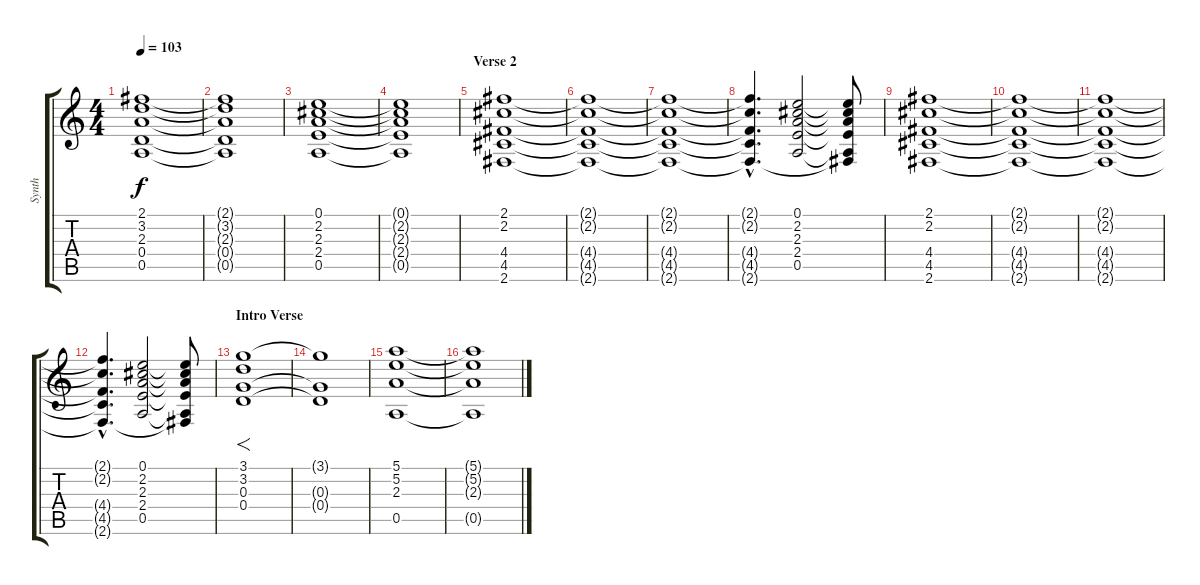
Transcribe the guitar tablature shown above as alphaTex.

\track ("Synth" "Synth") {instrument synthstrings1}
\staff {score tabs}
\tuning (E5 B4 G4 D4 A3 E3) {hide}
\ts (4 4)
\tempo 103
\clef g2
\ks c
(2.1 3.2 2.3 0.4 0.5).1{dy f volume 11} |
(2.1{t} 3.2{t} 2.3{t} 0.4{t} 0.5{t}).1 |
(0.1 2.2 2.3 2.4 0.5).1 |
(0.1{t} 2.2{t} 2.3{t} 2.4{t} 0.5{t}).1 |
\section ("" "Verse 2")
(2.1 2.2 4.4 4.5 2.6).1 |
(2.1{t} 2.2{t} 4.4{t} 4.5{t} 2.6{t}).1 |
(2.1{t} 2.2{t} 4.4{t} 4.5{t} 2.6{t}).1 |
(2.1{hac t} 2.2{hac t} 4.4{hac t} 4.5{hac t} 2.6{hac t}).4{d} (0.1 2.2 2.3 2.4 0.5).2 (0.1{t} 2.2{t} 2.3{t} 2.4{t} 0.5{t} 2.6{t}).8 |
(2.1 2.2 4.4 4.5 2.6).1 |
(2.1{t} 2.2{t} 4.4{t} 4.5{t} 2.6{t}).1 |
(2.1{t} 2.2{t} 4.4{t} 4.5{t} 2.6{t}).1 |
(2.1{hac t} 2.2{hac t} 4.4{hac t} 4.5{hac t} 2.6{hac t}).4{d} (0.1 2.2 2.3 2.4 0.5).2 (0.1{t} 2.2{t} 2.3{t} 2.4{t} 0.5{t} 2.6{t}).8 |
\section ("" "Intro Verse")
(3.1 3.2 0.3 0.4).1{f} |
(3.1{t} 0.3{t} 0.4{t}).1 |
(5.1 5.2 2.3 0.5).1 |
(5.1{t} 5.2{t} 2.3{t} 0.5{t}).1
